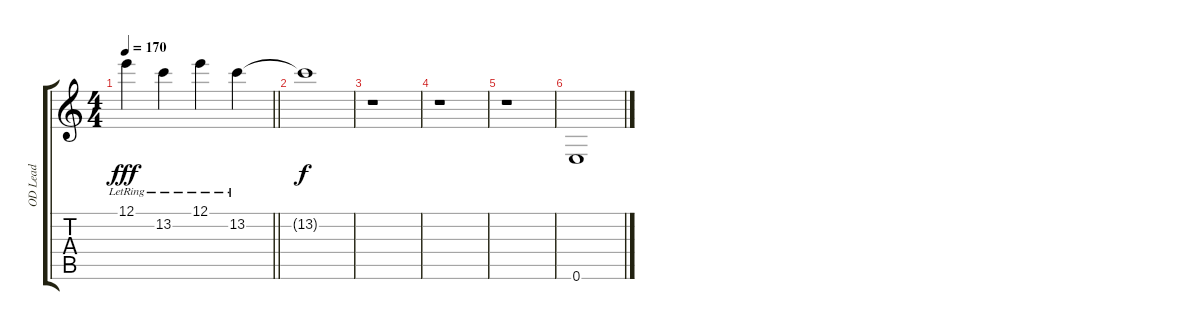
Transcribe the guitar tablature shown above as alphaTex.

\track ("OD Lead" "OD Lead") {instrument overdrivenguitar}
\staff {score tabs}
\tuning (E4 B3 G3 D3 A2 E2) {hide}
\ts (4 4)
\tempo 170
\clef g2
\barLineRight lightlight
\ks c
12.1{lr}.4{dy fff} 13.2{lr}.4 12.1{lr}.4 13.2{lr}.4 |
13.2{t}.1{dy f} |
r.1 |
r.1 |
r.1 |
0.6.1
